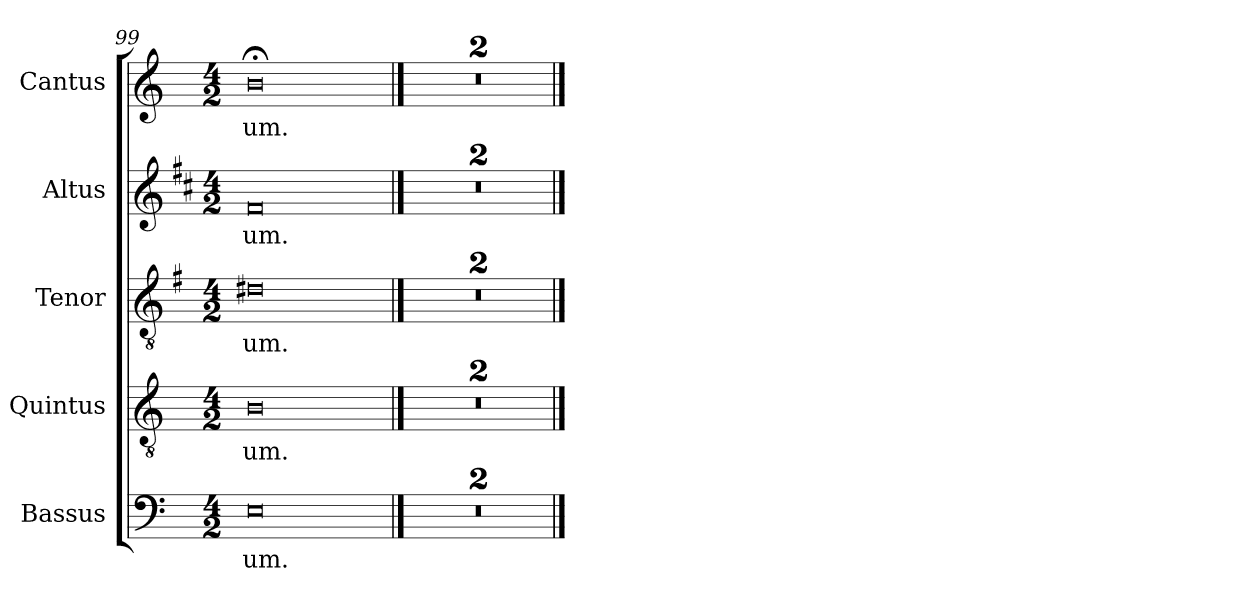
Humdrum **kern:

**kern	**text	**kern	**text	**kern	**text	**kern	**text	**kern	**text
*part5	*part5	*part4	*part4	*part3	*part3	*part2	*part2	*part1	*part1
*staff5	*staff5	*staff4	*staff4	*staff3	*staff3	*staff2	*staff2	*staff1	*staff1
*I"Bassus	*	*I"Quintus	*	*I"Tenor	*	*I"Altus	*	*I"Cantus	*
*I'B	*	*	*	*I'T	*	*I'A	*	*I'C	*
*clefF4	*	*clefGv2	*	*clefGv2	*	*clefG2	*	*clefG2	*
*	*	*	*	*ITrd4c7	*	*ITrd1c2	*	*	*
*k[]	*	*k[]	*	*k[]	*	*k[]	*	*k[]	*
*C:	*	*C:	*	*C:	*	*C:	*	*C:	*
*M4/2	*	*M4/2	*	*M4/2	*	*M4/2	*	*M4/2	*
=99	=99	=99	=99	=99	=99	=99	=99	=99	=99
!	!LO:LY:b	!	!LO:LY:b	!	!LO:LY:b	!	!LO:LY:b	!	!LO:LY:b
0E	-um.	0B	-um.	0G#X	-um.	0e	-um.	0b;<	-um.
==100	==100	==100	==100	==100	==100	==100	==100	==100	==100
0r	.	0r	.	0r	.	0r	.	0r	.
=101	=101	=101	=101	=101	=101	=101	=101	=101	=101
0r	.	0r	.	0r	.	0r	.	0r	.
==	==	==	==	==	==	==	==	==	==
*-	*-	*-	*-	*-	*-	*-	*-	*-	*-
